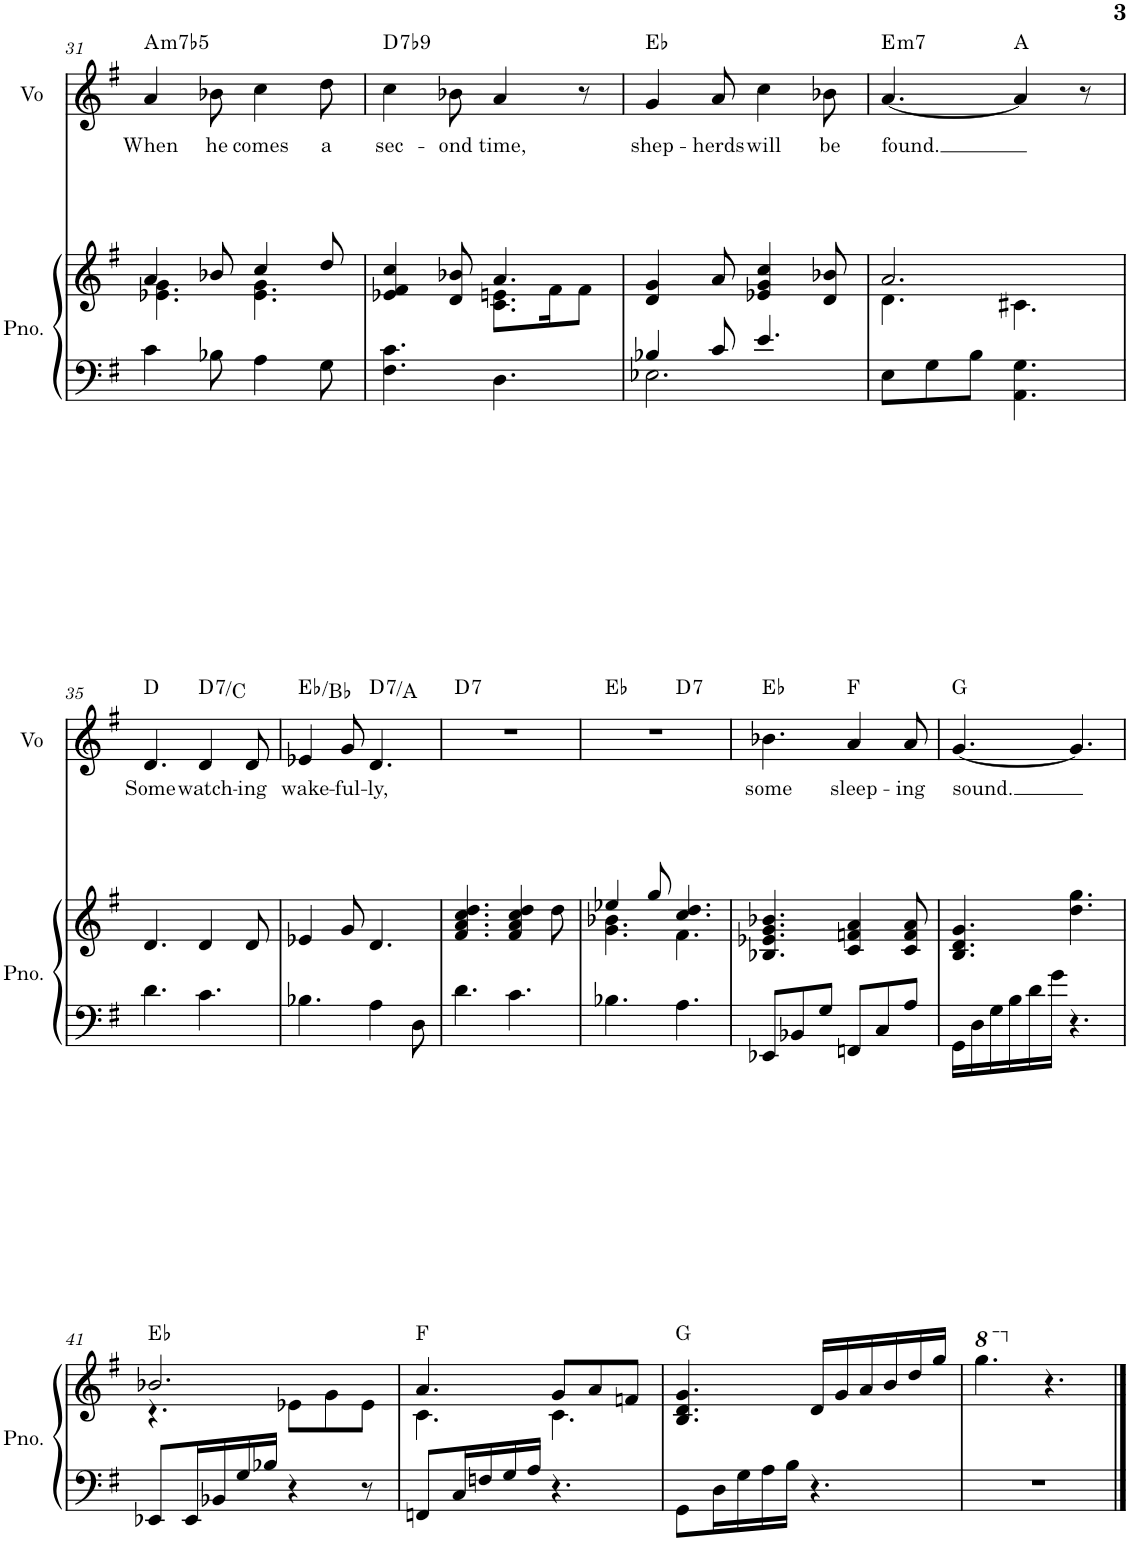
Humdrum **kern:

**kern	**kern	**harte	**kern	**text	**harte
*part2	*part2	*part2	*part1	*part1	*part1
*staff3	*staff2	*	*staff1	*staff1	*
*I"Piano	*	*	*I"Voice	*	*
*I'Pno.	*	*	*I'Vo	*	*
!!LO:PB:g=z
*clefF4	*clefG2	*	*clefG2	*	*
*k[f#]	*k[f#]	*	*k[f#]	*	*
*M6/8	*M6/8	*	*M6/8	*	*
=31	=31	=31	=31	=31	=31
*	*^	*	*	*	*
!	!	!	!	!	!LO:LY:b	!LO:H:kt=m7b5
4c\	4a/	4.e-X\ 4.g\	.	4a/	When	A:hdim7
!	!	!	!	!	!LO:LY:b	!
8B-X\	8b-X/	.	.	8b-X\	he	.
!	!	!	!	!	!LO:LY:b	!
4A\	4cc/	4.e-\ 4.g\	.	4cc\	comes	.
!	!	!	!	!	!LO:LY:b	!
8G\	8dd/	.	.	8dd\	a	.
=32	=32	=32	=32	=32	=32	=32
!	!	!	!	!	!LO:LY:b	!LO:H:kt=7
4.F#\ 4.c\	4e-X/ 4f#/ 4cc/	4.ryy	.	4cc\	sec-	D:7(b9)
!	!	!	!	!	!LO:LY:b	!
.	8d/ 8b-X/	.	.	8b-X\	-ond	.
!	!	!	!	!	!LO:LY:b	!
4.D\	4.a/	8.c\ 8.en\L	.	4a/	time,	.
.	.	16f#\K	.	.	.	.
.	.	8f#\J	.	8r	.	.
=33	=33	=33	=33	=33	=33	=33
*^	*	*	*	*	*	*
!	!	!	!	!	!	!LO:LY:b	!
*	*	*v	*v	*	*	*	*
4B-X/	2.E-X\	4d/ 4g/	.	4g/	shep-	Eb:maj
!	!	!	!	!	!LO:LY:b	!
8c/	.	8a/	.	8a/	-herds	.
!	!	!	!	!	!LO:LY:b	!
4.e/	.	4e-X/ 4g/ 4cc/	.	4cc\	will	.
!	!	!	!	!	!LO:LY:b	!
.	.	8d/ 8b-X/	.	8b-X\	be	.
*v	*v	*	*	*	*	*
=34	=34	=34	=34	=34	=34
*	*^	*	*	*	*
!	!	!	!	!	!LO:LY:b	!LO:H:kt=m7
8E\L	2.a/	4.d\	.	[4.a/	found.	E:min7
8G\	.	.	.	.	.	.
8B\J	.	.	.	.	.	.
4.AA\ 4.G\	.	4.c#X\	.	4a/]	.	A:maj
.	.	.	.	8r	.	.
*	*v	*v	*	*	*	*
!!LO:LB:g=z
=35	=35	=35	=35	=35	=35
!	!	!	!	!LO:LY:b	!
4.d\	4.d/	.	4.d/	Some	D:maj
!	!	!	!	!LO:LY:b	!LO:H:kt=7
4.c\	4d/	.	4d/	watch-	D:7/b7
!	!	!	!	!LO:LY:b	!
.	8d/	.	8d/	-ing	.
=36	=36	=36	=36	=36	=36
!	!	!	!	!LO:LY:b	!
4.B-X\	4e-X/	.	4e-X/	wake-	Eb:maj/5
!	!	!	!	!LO:LY:b	!
.	8g/	.	8g/	-ful-	.
!	!	!	!	!LO:LY:b	!LO:H:kt=7
4A\	4.d/	.	4.d/	-ly,	D:7/5
8D\	.	.	.	.	.
=37	=37	=37	=37	=37	=37
*	*	*	*^	*	*
!	!	!	!	!	!	!LO:H:kt=7
4.d\	4.f#/ 4.a/ 4.cc/ 4.dd/	.	2.r	2.ryy	.	D:7
4.c\	4f#/ 4a/ 4cc/ 4dd/	.	.	.	.	.
.	8dd\	.	.	.	.	.
=38	=38	=38	=38	=38	=38	=38
*	*^	*	*	*	*	*
4.B-X\	4ee-X/	4.g\ 4.b-X\	.	2.r	4.ryy	.	Eb:maj
.	8gg/	.	.	.	.	.	.
!	!	!	!	!	!	!	!LO:H:kt=7
4.A\	4.cc/ 4.dd/	4.f#\	.	.	4.ryy	.	D:7
=39	=39	=39	=39	=39	=39	=39	=39
!	!	!	!	!	!	!LO:LY:b	!
*	*v	*v	*	*	*	*	*
*	*	*	*v	*v	*	*
8EE-X/L	4.B-X/ 4.e-X/ 4.g/ 4.b-X/	.	4.b-X\	some	Eb:maj
8BB-X/	.	.	.	.	.
8G/J	.	.	.	.	.
!	!	!	!	!LO:LY:b	!
8FFn/L	4c/ 4fn/ 4a/	.	4a/	sleep-	F:maj
8C/	.	.	.	.	.
!	!	!	!	!LO:LY:b	!
8A/J	8c/ 8f/ 8a/	.	8a/	-ing	.
=40	=40	=40	=40	=40	=40
!	!	!	!	!LO:LY:b	!
16GG\LL	4.B/ 4.d/ 4.g/	.	[4.g/	sound.	G:maj
16D\	.	.	.	.	.
16G\	.	.	.	.	.
16B\	.	.	.	.	.
16d\	.	.	.	.	.
16g\JJ	.	.	.	.	.
4.r	4.dd\ 4.gg\	.	4.g/]	.	.
!!LO:LB:g=z
=41	=41	=41	=41	=41	=41
*	*^	*	*	*	*
8EE-X/L	2.b-X/	4.r	Eb:maj	2.r	.	.
16EE-/L	.	.	.	.	.	.
16BB-X/	.	.	.	.	.	.
16G/	.	.	.	.	.	.
16B-X/JJ	.	.	.	.	.	.
4r	.	8e-X\L	.	.	.	.
.	.	8g\	.	.	.	.
8r	.	8e-\J	.	.	.	.
=42	=42	=42	=42	=42	=42	=42
8FFn/L	4.a/	4.c\	F:maj	2.r	.	.
16C/L	.	.	.	.	.	.
16Fn/	.	.	.	.	.	.
16G/	.	.	.	.	.	.
16A/JJ	.	.	.	.	.	.
4.r	8g/L	4.c\	.	.	.	.
.	8a/	.	.	.	.	.
.	8fn/J	.	.	.	.	.
*	*v	*v	*	*	*	*
=43	=43	=43	=43	=43	=43
8GG\L	4.B/ 4.d/ 4.g/	G:maj	2.r	.	.
16D\L	.	.	.	.	.
16G\	.	.	.	.	.
16A\	.	.	.	.	.
16B\JJ	.	.	.	.	.
4.r	16d/LL	.	.	.	.
.	16g/	.	.	.	.
.	16a/	.	.	.	.
.	16b/	.	.	.	.
.	16dd/	.	.	.	.
.	16gg/JJ	.	.	.	.
=44	=44	=44	=44	=44	=44
*	*8va	*	*	*	*
2.r	4.ggg\	.	2.r	.	.
*	*X8va	*	*	*	*
.	4.r	.	.	.	.
==	==	==	==	==	==
*-	*-	*-	*-	*-	*-
